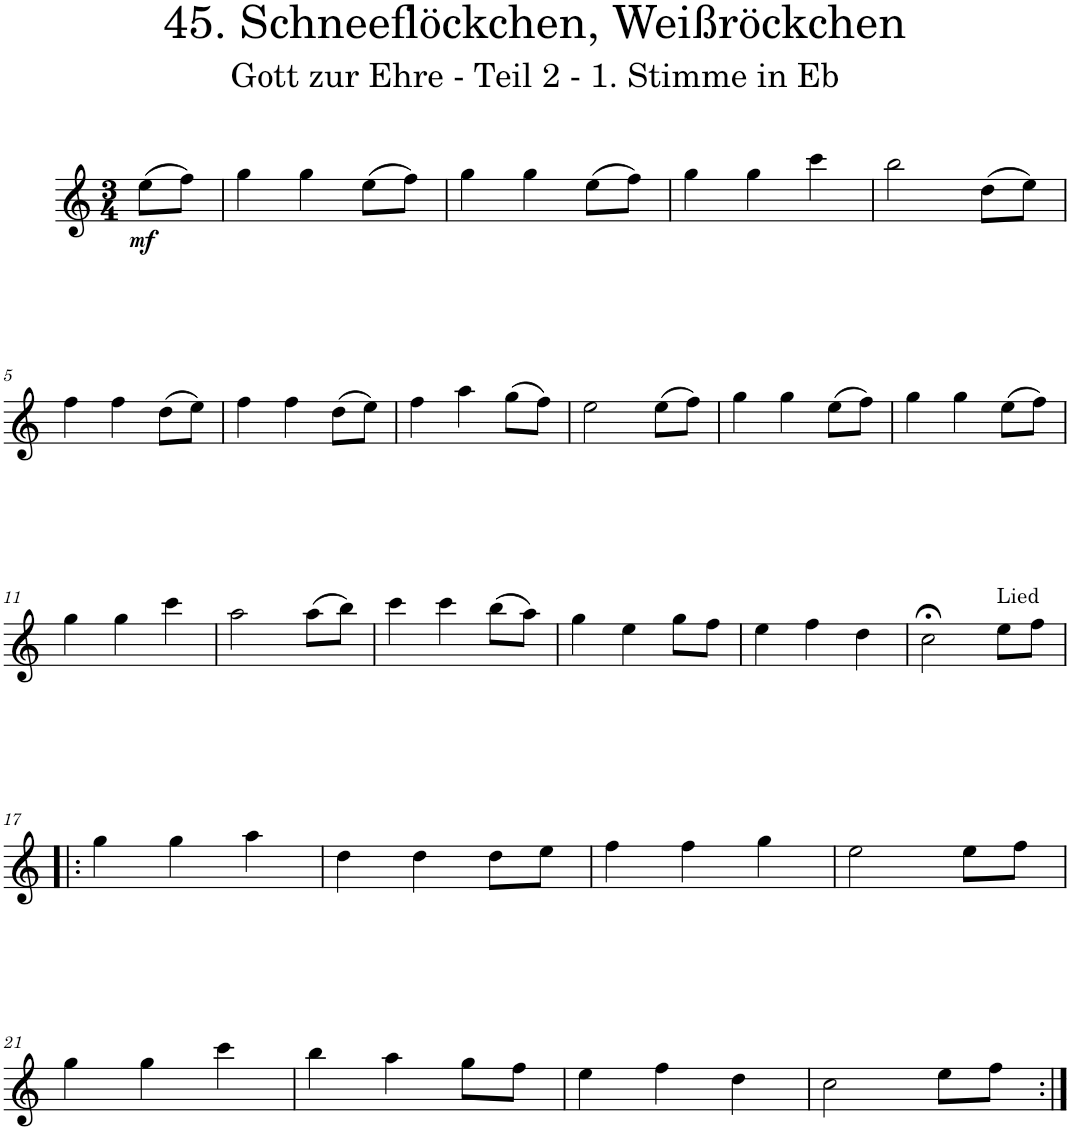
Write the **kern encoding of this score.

**kern	**dynam
*part1	*part1
*staff1	*staff1
*I"Flöte	*
*I'Fl.	*
*clefG2	*
*k[]	*
*M3/4	*
=	=
!	!LO:DY:b
(8ee\L	mf
8ff\J)	.
=1	=1
4gg\	.
4gg\	.
(8ee\L	.
8ff\J)	.
=2	=2
4gg\	.
4gg\	.
(8ee\L	.
8ff\J)	.
=3	=3
4gg\	.
4gg\	.
4ccc\	.
=4	=4
2bb\	.
(8dd\L	.
8ee\J)	.
!!LO:LB:g=z
=5	=5
4ff\	.
4ff\	.
(8dd\L	.
8ee\J)	.
=6	=6
4ff\	.
4ff\	.
(8dd\L	.
8ee\J)	.
=7	=7
4ff\	.
4aa\	.
(8gg\L	.
8ff\J)	.
=8	=8
2ee\	.
(8ee\L	.
8ff\J)	.
=9	=9
4gg\	.
4gg\	.
(8ee\L	.
8ff\J)	.
=10	=10
4gg\	.
4gg\	.
(8ee\L	.
8ff\J)	.
!!LO:LB:g=z
=11	=11
4gg\	.
4gg\	.
4ccc\	.
=12	=12
2aa\	.
(8aa\L	.
8bb\J)	.
=13	=13
4ccc\	.
4ccc\	.
(8bb\L	.
8aa\J)	.
=14	=14
4gg\	.
4ee\	.
8gg\L	.
8ff\J	.
=15	=15
4ee\	.
4ff\	.
4dd\	.
=16	=16
2cc;<\	.
!LO:TX:a:t=Lied	!
8ee\L	.
8ff\J	.
!!LO:LB:g=z
=17!|:	=17!|:
4gg\	.
4gg\	.
4aa\	.
=18	=18
4dd\	.
4dd\	.
8dd\L	.
8ee\J	.
=19	=19
4ff\	.
4ff\	.
4gg\	.
=20	=20
2ee\	.
8ee\L	.
8ff\J	.
!!LO:LB:g=z
=21	=21
4gg\	.
4gg\	.
4ccc\	.
=22	=22
4bb\	.
4aa\	.
8gg\L	.
8ff\J	.
=23	=23
4ee\	.
4ff\	.
4dd\	.
=24	=24
2cc\	.
8ee\L	.
8ff\J	.
=:|!	=:|!
*-	*-
